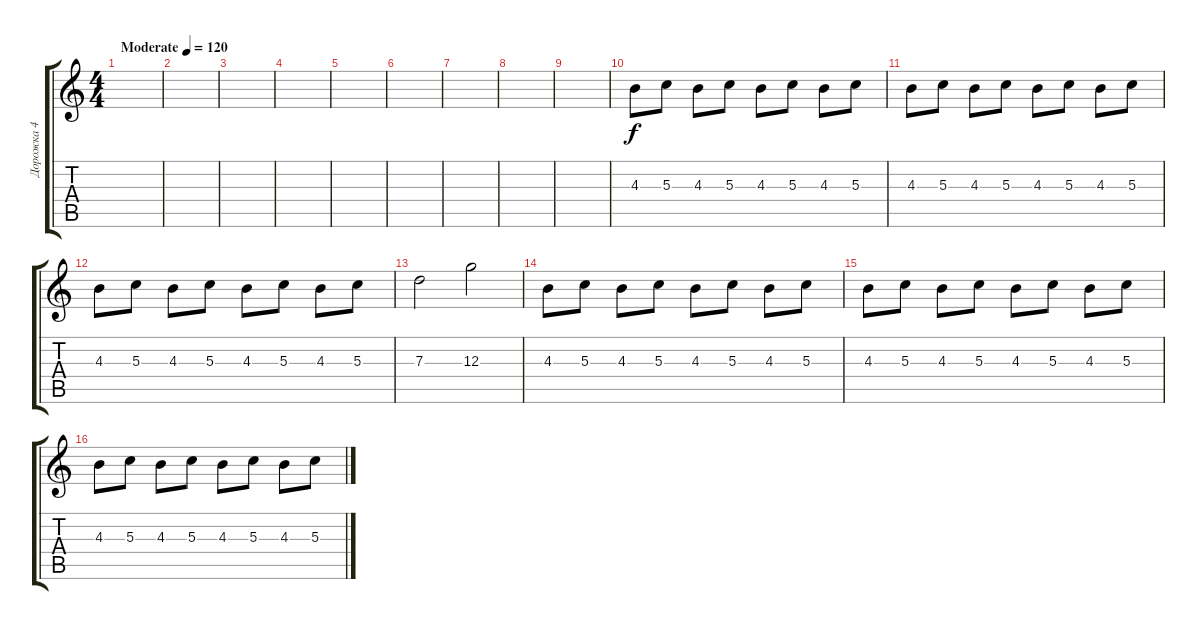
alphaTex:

\track ("Дорожка 4" "Дорожка 4") {instrument distortionguitar}
\staff {score tabs}
\tuning (E4 B3 G3 D3 A2 E2) {hide}
\ts (4 4)
\tempo (120 "Moderate")
\clef g2
\ks c
|
|
|
|
|
|
|
|
|
4.3.8 5.3.8 4.3.8 5.3.8 4.3.8 5.3.8 4.3.8 5.3.8 |
4.3.8 5.3.8 4.3.8 5.3.8 4.3.8 5.3.8 4.3.8 5.3.8 |
4.3.8 5.3.8 4.3.8 5.3.8 4.3.8 5.3.8 4.3.8 5.3.8 |
7.3.2 12.3.2 |
4.3.8 5.3.8 4.3.8 5.3.8 4.3.8 5.3.8 4.3.8 5.3.8 |
4.3.8 5.3.8 4.3.8 5.3.8 4.3.8 5.3.8 4.3.8 5.3.8 |
4.3.8 5.3.8 4.3.8 5.3.8 4.3.8 5.3.8 4.3.8 5.3.8
